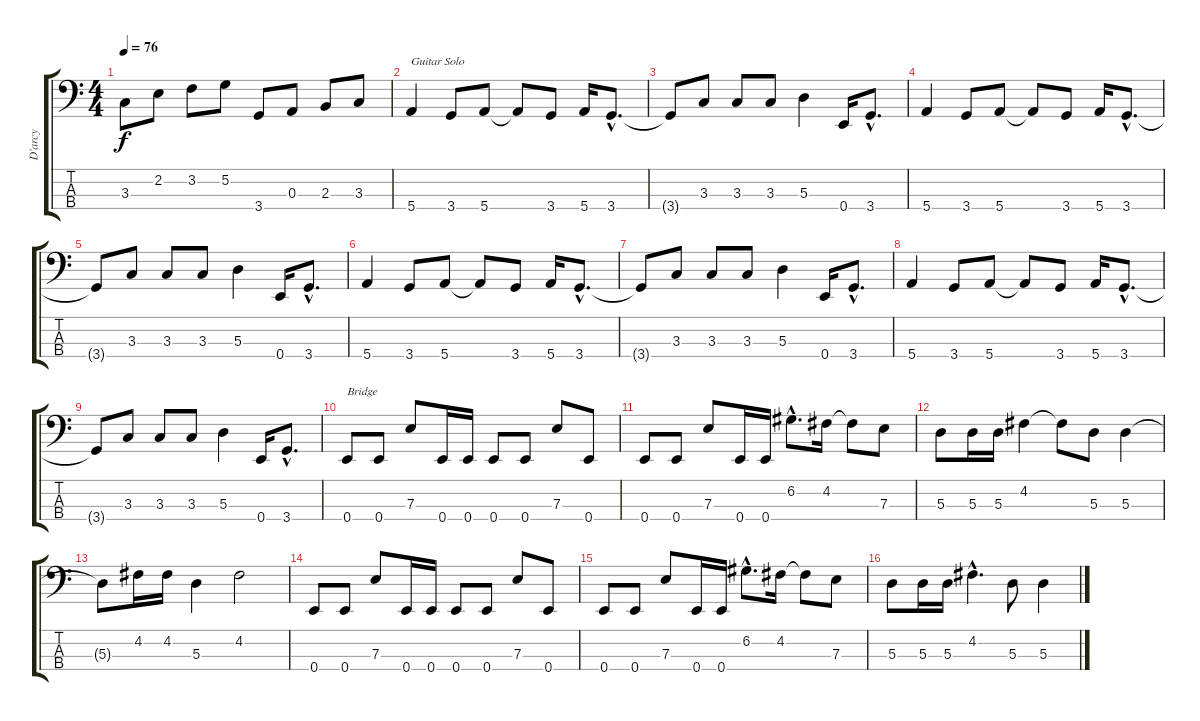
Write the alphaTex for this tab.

\track ("D'arcy" "D'arcy") {instrument electricbassfinger}
\staff {score tabs}
\tuning (G2 D2 A1 E1) {hide}
\ts (4 4)
\tempo 76
\clef f4
\ks c
3.3.8{dy f} 2.2.8 3.2.8 5.2.8 3.4.8 0.3.8 2.3.8 3.3.8 |
5.4.4{txt "Guitar Solo"} 3.4.8 5.4.8 5.4{t}.8 3.4.8 5.4.16 3.4{hac}.8{d} |
3.4{t}.8 3.3.8 3.3.8 3.3.8 5.3.4 0.4.16 3.4{hac}.8{d} |
5.4.4 3.4.8 5.4.8 5.4{t}.8 3.4.8 5.4.16 3.4{hac}.8{d} |
3.4{t}.8 3.3.8 3.3.8 3.3.8 5.3.4 0.4.16 3.4{hac}.8{d} |
5.4.4 3.4.8 5.4.8 5.4{t}.8 3.4.8 5.4.16 3.4{hac}.8{d} |
3.4{t}.8 3.3.8 3.3.8 3.3.8 5.3.4 0.4.16 3.4{hac}.8{d} |
5.4.4 3.4.8 5.4.8 5.4{t}.8 3.4.8 5.4.16 3.4{hac}.8{d} |
3.4{t}.8 3.3.8 3.3.8 3.3.8 5.3.4 0.4.16 3.4{hac}.8{d} |
0.4.8{txt "Bridge"} 0.4.8 7.3.8 0.4.16 0.4.16 0.4.8 0.4.8 7.3.8 0.4.8 |
0.4.8 0.4.8 7.3.8 0.4.16 0.4.16 6.2{hac}.8{d} 4.2.16 4.2{t}.8 7.3.8 |
5.3.8 5.3.16 5.3.16 4.2.4 4.2{t}.8 5.3.8 5.3.4 |
5.3{t}.8 4.2.16 4.2.16 5.3.4 4.2.2 |
0.4.8 0.4.8 7.3.8 0.4.16 0.4.16 0.4.8 0.4.8 7.3.8 0.4.8 |
0.4.8 0.4.8 7.3.8 0.4.16 0.4.16 6.2{hac}.8{d} 4.2.16 4.2{t}.8 7.3.8 |
5.3.8 5.3.16 5.3.16 4.2{hac}.4{d} 5.3.8 5.3.4
